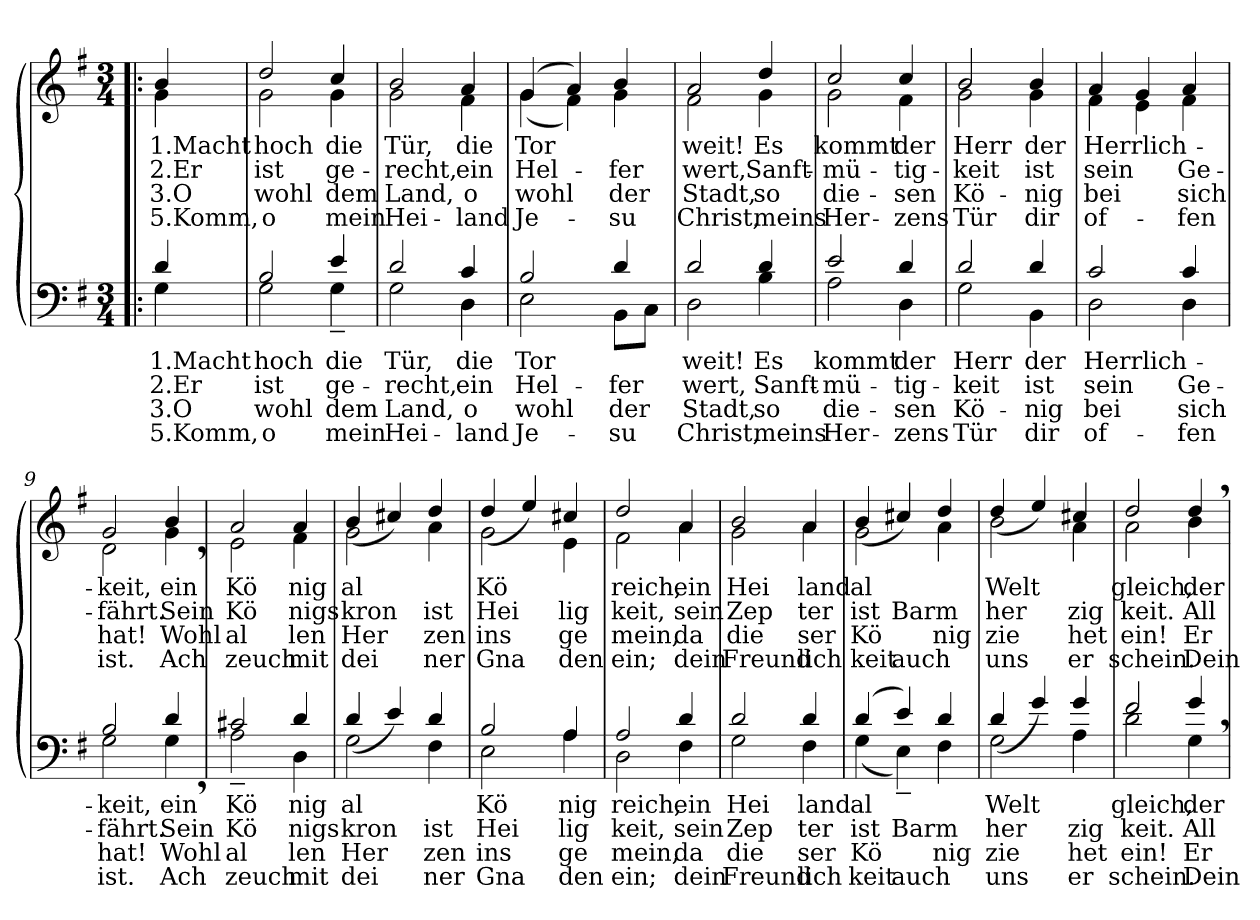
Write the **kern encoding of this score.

**kern	**text	**text	**text	**text	**kern	**text	**text	**text	**text
*part2	*part2	*part2	*part2	*part2	*part1	*part1	*part1	*part1	*part1
*staff2	*staff2	*staff2	*staff2	*staff2	*staff1	*staff1	*staff1	*staff1	*staff1
*clefF4	*	*	*	*	*clefG2	*	*	*	*
*k[f#]	*	*	*	*	*k[f#]	*	*	*	*
*G:	*	*	*	*	*G:	*	*	*	*
*M3/4	*	*	*	*	*M3/4	*	*	*	*
=1!|:	=1!|:	=1!|:	=1!|:	=1!|:	=1!|:	=1!|:	=1!|:	=1!|:	=1!|:
*^	*	*	*	*	*	*	*	*	*
!	!	!LO:LY:a:rj	!LO:LY:a:rj	!LO:LY:a:rj	!LO:LY:a:rj	!	!LO:LY:b:rj	!LO:LY:b:rj	!LO:LY:b:rj	!LO:LY:b:rj
*	*	*	*	*	*	*^	*	*	*	*
4G\	4d/	1.Macht	2.Er	3.O	5.Komm,	4b/	4g\	1.Macht	2.Er	3.O	5.Komm,
=2	=2	=2	=2	=2	=2	=2	=2	=2	=2	=2	=2
!	!	!LO:LY:a:rj	!LO:LY:a:rj	!LO:LY:a:rj	!LO:LY:a:rj	!	!	!LO:LY:b:rj	!LO:LY:b:rj	!LO:LY:b:rj	!LO:LY:b:rj
2B/	2G\	hoch	ist	wohl	o	2dd/	2g\	hoch	ist	wohl	o
!	!	!LO:LY:a:rj	!LO:LY:a:rj	!LO:LY:a:rj	!LO:LY:a:rj	!	!	!LO:LY:b:rj	!LO:LY:b:rj	!LO:LY:b:rj	!LO:LY:b:rj
4e/	4G~<\	die	ge-	dem	mein	4cc/	4g\	die	ge-	dem	mein
=3	=3	=3	=3	=3	=3	=3	=3	=3	=3	=3	=3
!	!	!LO:LY:a:rj	!LO:LY:a:rj	!LO:LY:a:rj	!LO:LY:a:rj	!	!	!LO:LY:b:rj	!LO:LY:b:rj	!LO:LY:b:rj	!LO:LY:b:rj
2d/	2G\	Tür,	-recht,	Land,	Hei-	2b/	2g\	Tür,	-recht,	Land,	Hei-
!	!	!LO:LY:a:rj	!LO:LY:a:rj	!LO:LY:a:rj	!LO:LY:a:rj	!	!	!LO:LY:b:rj	!LO:LY:b:rj	!LO:LY:b:rj	!LO:LY:b:rj
4c/	4D\	die	ein	o	-land	4a/	4f#\	die	ein	o	-land
=4	=4	=4	=4	=4	=4	=4	=4	=4	=4	=4	=4
!	!	!LO:LY:a:rj	!LO:LY:a:rj	!LO:LY:a:rj	!LO:LY:a:rj	!	!	!LO:LY:b:rj	!LO:LY:b:rj	!LO:LY:b:rj	!LO:LY:b:rj
2B/	2E\	Tor	Hel-	wohl	Je-	(4g/	(<4g\	Tor	Hel-	wohl	Je-
.	.	.	.	.	.	4a/)	4f#\)	.	.	.	.
!	!	!	!LO:LY:a:rj	!LO:LY:a:rj	!LO:LY:a:rj	!	!	!	!LO:LY:b:rj	!LO:LY:b:rj	!LO:LY:b:rj
4d/	8BB\L	.	-fer	der	-su	4b/	4g\	.	-fer	der	-su
.	8C\J	.	.	.	.	.	.	.	.	.	.
=5	=5	=5	=5	=5	=5	=5	=5	=5	=5	=5	=5
!	!	!LO:LY:a:rj	!LO:LY:a:rj	!LO:LY:a:rj	!LO:LY:a:rj	!	!	!LO:LY:b:rj	!LO:LY:b:rj	!LO:LY:b:rj	!LO:LY:b:rj
2d/	2D\	weit!	wert,	Stadt,	Christ,	2a/	2f#\	weit!	wert,	Stadt,	Christ,
!	!	!LO:LY:a:rj	!LO:LY:a:rj	!LO:LY:a:rj	!LO:LY:a:rj	!	!	!LO:LY:b:rj	!LO:LY:b:rj	!LO:LY:b:rj	!LO:LY:b:rj
4d/	4B\	Es	Sanft-	so	meins	4dd/	4g\	Es	Sanft-	so	meins
=6	=6	=6	=6	=6	=6	=6	=6	=6	=6	=6	=6
!	!	!LO:LY:a:rj	!LO:LY:a:rj	!LO:LY:a:rj	!LO:LY:a:rj	!	!	!LO:LY:b:rj	!LO:LY:b:rj	!LO:LY:b:rj	!LO:LY:b:rj
2e/	2A\	kommt	-mü-	die-	Her-	2cc/	2g\	kommt	-mü-	die-	Her-
!	!	!LO:LY:a:rj	!LO:LY:a:rj	!LO:LY:a:rj	!LO:LY:a:rj	!	!	!LO:LY:b:rj	!LO:LY:b:rj	!LO:LY:b:rj	!LO:LY:b:rj
4d/	4D\	der	-tig-	-sen	-zens	4cc/	4f#\	der	-tig-	-sen	-zens
=7	=7	=7	=7	=7	=7	=7	=7	=7	=7	=7	=7
!	!	!LO:LY:a:rj	!LO:LY:a:rj	!LO:LY:a:rj	!LO:LY:a:rj	!	!	!LO:LY:b:rj	!LO:LY:b:rj	!LO:LY:b:rj	!LO:LY:b:rj
2d/	2G\	Herr	-keit	Kö-	Tür	2b/	2g\	Herr	-keit	Kö-	Tür
!	!	!LO:LY:a:rj	!LO:LY:a:rj	!LO:LY:a:rj	!LO:LY:a:rj	!	!	!LO:LY:b:rj	!LO:LY:b:rj	!LO:LY:b:rj	!LO:LY:b:rj
4d/	4BB\	der	ist	-nig	dir	4b/	4g\	der	ist	-nig	dir
=8	=8	=8	=8	=8	=8	=8	=8	=8	=8	=8	=8
!	!	!LO:LY:a:rj	!LO:LY:a:rj	!LO:LY:a:rj	!LO:LY:a:rj	!	!	!LO:LY:b:rj	!LO:LY:b:rj	!LO:LY:b:rj	!LO:LY:b:rj
2c/	2D\	Herrlich-	sein	bei	of-	(4a/	4f#\	Herrlich-	sein	bei	of-
.	.	.	.	.	.	(4e\	4g/)	.	.	.	.
!	!	!	!LO:LY:a:rj	!LO:LY:a:rj	!LO:LY:a:rj	!	!	!	!LO:LY:b:rj	!LO:LY:b:rj	!LO:LY:b:rj
4c/	4D\	.	Ge-	sich	-fen	4a/	4f#\	.	Ge-	sich	-fen
!!LO:LB:g=z	!!
=9	=9	=9	=9	=9	=9	=9	=9	=9	=9	=9	=9
!	!	!LO:LY:a:rj	!LO:LY:a:rj	!LO:LY:a:rj	!LO:LY:a:rj	!	!	!LO:LY:b:rj	!LO:LY:b:rj	!LO:LY:b:rj	!LO:LY:b:rj
2B/	2G\	-keit,	-fährt.	hat!	ist.	2g/	2d\	-keit,	-fährt.	hat!	ist.
!	!	!LO:LY:a:rj	!LO:LY:a:rj	!LO:LY:a:rj	!LO:LY:a:rj	!	!	!LO:LY:b:rj	!LO:LY:b:rj	!LO:LY:b:rj	!LO:LY:b:rj
4d/	4G,>\	ein	Sein	Wohl	Ach	4g\	4b,>/	ein	Sein	Wohl	Ach
=10	=10	=10	=10	=10	=10	=10	=10	=10	=10	=10	=10
!	!	!LO:LY:a:rj	!LO:LY:a:rj	!LO:LY:a:rj	!LO:LY:a:rj	!	!	!LO:LY:b:rj	!LO:LY:b:rj	!LO:LY:b:rj	!LO:LY:b:rj
2c#X/	2A~<\	Kö	Kö	al	zeuch	2a/	2e\	Kö	Kö	al	zeuch
!	!	!LO:LY:a:rj	!LO:LY:a:rj	!LO:LY:a:rj	!LO:LY:a:rj	!	!	!LO:LY:b:rj	!LO:LY:b:rj	!LO:LY:b:rj	!LO:LY:b:rj
4d/	4D\	nig	nigs	len	mit	4a/	4f#\	nig	nigs	len	mit
=11	=11	=11	=11	=11	=11	=11	=11	=11	=11	=11	=11
!	!	!LO:LY:a:rj	!LO:LY:a:rj	!LO:LY:a:rj	!LO:LY:a:rj	!	!	!LO:LY:b:rj	!LO:LY:b:rj	!LO:LY:b:rj	!LO:LY:b:rj
2G\	(4d/	al	kron	Her	dei	2g\	(4b/	al	kron	Her	dei
.	4e/)	.	.	.	.	.	4cc#X/)	.	.	.	.
!	!	!LO:LY:a:rj	!LO:LY:a:rj	!LO:LY:a:rj	!LO:LY:a:rj	!	!	!LO:LY:b:rj	!LO:LY:b:rj	!LO:LY:b:rj	!LO:LY:b:rj
4F#\	4d/	.	ist	zen	ner	4a\	4dd/	.	ist	zen	ner
=12	=12	=12	=12	=12	=12	=12	=12	=12	=12	=12	=12
!	!	!LO:LY:a:rj	!LO:LY:a:rj	!LO:LY:a:rj	!LO:LY:a:rj	!	!	!LO:LY:b:rj	!LO:LY:b:rj	!LO:LY:b:rj	!LO:LY:b:rj
2B/	2E\	Kö	Hei	ins	Gna	2g\	(4dd/	Kö	Hei	ins	Gna
.	.	.	.	.	.	.	4ee/)	.	.	.	.
!	!	!LO:LY:a:rj	!LO:LY:a:rj	!LO:LY:a:rj	!LO:LY:a:rj	!	!	!LO:LY:b:rj	!LO:LY:b:rj	!LO:LY:b:rj	!LO:LY:b:rj
4A/	4A\	nig	lig	ge	den	4e\	4cc#X/	.	lig	ge	den
=13	=13	=13	=13	=13	=13	=13	=13	=13	=13	=13	=13
!	!	!LO:LY:a:rj	!LO:LY:a:rj	!LO:LY:a:rj	!LO:LY:a:rj	!	!	!LO:LY:b:rj	!LO:LY:b:rj	!LO:LY:b:rj	!LO:LY:b:rj
2A/	2D\	reich,	keit,	mein,	ein;	2dd/	2f#\	reich,	keit,	mein,	ein;
!	!	!LO:LY:a:rj	!LO:LY:a:rj	!LO:LY:a:rj	!LO:LY:a:rj	!	!	!LO:LY:b:rj	!LO:LY:b:rj	!LO:LY:b:rj	!LO:LY:b:rj
4d/	4F#\	ein	sein	da	dein	4a/	4a\	ein	sein	da	dein
=14	=14	=14	=14	=14	=14	=14	=14	=14	=14	=14	=14
!	!	!LO:LY:a:rj	!LO:LY:a:rj	!LO:LY:a:rj	!LO:LY:a:rj	!	!	!LO:LY:b:rj	!LO:LY:b:rj	!LO:LY:b:rj	!LO:LY:b:rj
2d/	2G\	Hei	Zep	die	Freund	2b/	2g\	Hei	Zep	die	Freund
!	!	!LO:LY:a:rj	!LO:LY:a:rj	!LO:LY:a:rj	!LO:LY:a:rj	!	!	!LO:LY:b:rj	!LO:LY:b:rj	!LO:LY:b:rj	!LO:LY:b:rj
4d/	4F#\	land	ter	ser	lich	4a/	4a\	land	ter	ser	lich
=15	=15	=15	=15	=15	=15	=15	=15	=15	=15	=15	=15
!	!	!LO:LY:a:rj	!LO:LY:a:rj	!LO:LY:a:rj	!LO:LY:a:rj	!	!	!LO:LY:b:rj	!LO:LY:b:rj	!LO:LY:b:rj	!LO:LY:b:rj
(4d/	(<4G\	al	ist	Kö	keit	2g\	(4b/	al	ist	Kö	keit
!	!	!	!LO:LY:a:rj	!	!LO:LY:a:rj	!	!	!	!LO:LY:b:rj	!	!LO:LY:b:rj
4e/)	4E~<\)	.	Barm	.	auch	.	4cc#X/)	.	Barm	.	auch
!	!	!	!	!LO:LY:a:rj	!	!	!	!LO:LY:b:rj	!	!LO:LY:b:rj	!
4d/	4F#\	.	.	nig	.	4a\	4dd/	.	.	nig	.
=16	=16	=16	=16	=16	=16	=16	=16	=16	=16	=16	=16
!	!	!LO:LY:a:rj	!LO:LY:a:rj	!LO:LY:a:rj	!LO:LY:a:rj	!	!	!LO:LY:b:rj	!LO:LY:b:rj	!LO:LY:b:rj	!LO:LY:b:rj
2G\	(4d/	Welt	her	zie	uns	2b\	(4dd/	Welt	her	zie	uns
.	4g/)	.	.	.	.	.	4ee/)	.	.	.	.
!	!	!LO:LY:a:rj	!LO:LY:a:rj	!LO:LY:a:rj	!LO:LY:a:rj	!	!	!LO:LY:b:rj	!LO:LY:b:rj	!LO:LY:b:rj	!LO:LY:b:rj
4A\	4g/	.	zig	het	er	4a\	4cc#X/	.	zig	het	er
!!LO:LB:g=z	!!
=17	=17	=17	=17	=17	=17	=17	=17	=17	=17	=17	=17
!	!	!LO:LY:a:rj	!LO:LY:a:rj	!LO:LY:a:rj	!LO:LY:a:rj	!	!	!LO:LY:b:rj	!LO:LY:b:rj	!LO:LY:b:rj	!LO:LY:b:rj
2f#/	2d\	gleich,	keit.	ein!	schein.	2dd/	2a\	gleich,	keit.	ein!	schein.
!	!	!LO:LY:a:rj	!LO:LY:a:rj	!LO:LY:a:rj	!LO:LY:a:rj	!	!	!LO:LY:b:rj	!LO:LY:b:rj	!LO:LY:b:rj	!LO:LY:b:rj
4G,>\	4g/	der	All	Er	Dein	4dd,>/	4b\	der	All	Er	Dein
*v	*v	*	*	*	*	*	*	*	*	*	*
*	*	*	*	*	*v	*v	*	*	*	*
=	=	=	=	=	=	=	=	=	=
*-	*-	*-	*-	*-	*-	*-	*-	*-	*-
